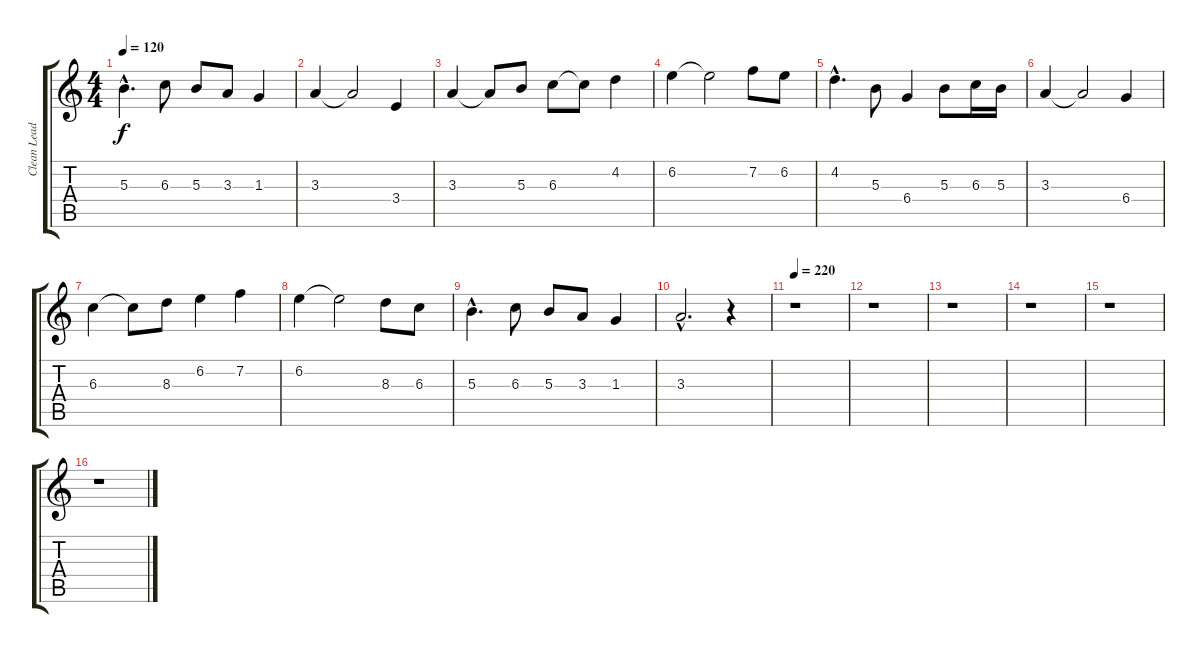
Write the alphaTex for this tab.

\track ("Clean Lead 1" "Clean Lead") {instrument acousticguitarnylon}
\staff {score tabs}
\tuning (Eb4 Bb3 Gb3 Db3 Ab2 Eb2) {hide}
\ts (4 4)
\tempo 120
\clef g2
\ks c
5.3{hac}.4{d dy f} 6.3.8 5.3.8 3.3.8 1.3.4 |
3.3.4 3.3{t}.2 3.4.4 |
3.3.4 3.3{t}.8 5.3.8 6.3.8 6.3{t}.8 4.2.4 |
6.2.4 6.2{t}.2 7.2.8 6.2.8 |
4.2{hac}.4{d} 5.3.8 6.4.4 5.3.8 6.3.16 5.3.16 |
3.3.4 3.3{t}.2 6.4.4 |
6.3.4 6.3{t}.8 8.3.8 6.2.4 7.2.4 |
6.2.4 6.2{t}.2 8.3.8 6.3.8 |
5.3{hac}.4{d} 6.3.8 5.3.8 3.3.8 1.3.4 |
3.3{hac}.2{d} r.4 |
\tempo 220
r.1 |
r.1 |
r.1 |
r.1 |
r.1 |
r.1
